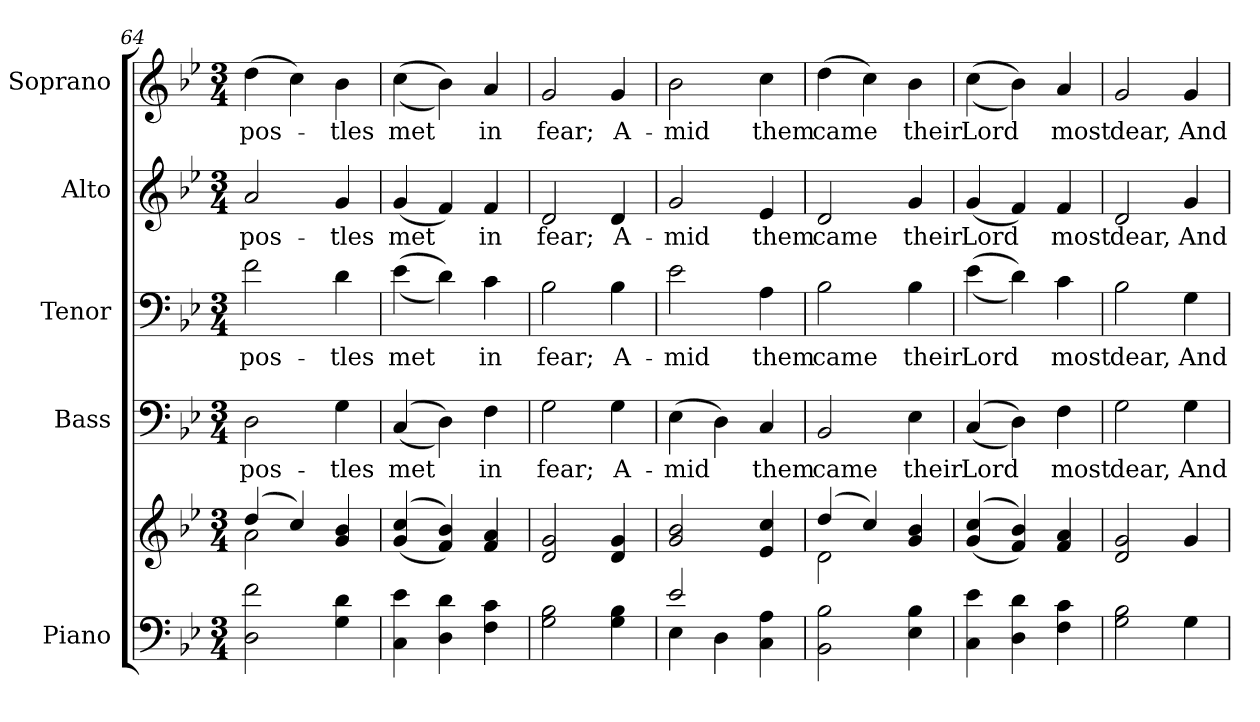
**kern	**kern	**kern	**text	**kern	**text	**kern	**text	**kern	**text
*part5	*part5	*part4	*part4	*part3	*part3	*part2	*part2	*part1	*part1
*staff6	*staff5	*staff4	*staff4	*staff3	*staff3	*staff2	*staff2	*staff1	*staff1
*I"Piano	*	*I"Bass	*	*I"Tenor	*	*I"Alto	*	*I"Soprano	*
*I'Pno.	*	*I'B.	*	*I'T.	*	*I'A.	*	*I'S.	*
!!LO:PB:g=z
*clefF4	*clefG2	*clefF4	*	*clefF4	*	*clefG2	*	*clefG2	*
*k[b-e-]	*k[b-e-]	*k[b-e-]	*	*k[b-e-]	*	*k[b-e-]	*	*k[b-e-]	*
*B-:	*B-:	*B-:	*	*B-:	*	*B-:	*	*B-:	*
*M3/4	*M3/4	*M3/4	*	*M3/4	*	*M3/4	*	*M3/4	*
=64	=64	=64	=64	=64	=64	=64	=64	=64	=64
*	*^	*	*	*	*	*	*	*	*
!	!	!	!	!LO:LY:b:color=#000000	!	!	!	!	!	!
!	!	!	!	!	!	!LO:LY:b:color=#000000	!	!	!	!
!	!	!	!	!	!	!	!	!LO:LY:b:color=#000000	!	!
!	!	!	!	!	!	!	!	!	!	!LO:LY:b:color=#000000
2Di\ 2fi	(4ddi/	2ai\	2Di\	pos-	2fi\	pos-	2ai/	pos-	(4ddi\	pos-
.	4cci/)	.	.	.	.	.	.	.	4cci\)	.
!	!	!	!	!LO:LY:b:color=#000000	!	!	!	!	!	!
!	!	!	!	!	!	!LO:LY:b:color=#000000	!	!	!	!
!	!	!	!	!	!	!	!	!LO:LY:b:color=#000000	!	!
!	!	!	!	!	!	!	!	!	!	!LO:LY:b:color=#000000
4Gi\ 4di	4gi/ 4b-i	4ryy	4Gi\	-tles	4di\	-tles	4gi/	-tles	4b-i\	-tles
*	*v	*v	*	*	*	*	*	*	*	*
=65	=65	=65	=65	=65	=65	=65	=65	=65	=65
*	*^	*	*	*	*	*	*	*	*
!	!	!	!	!LO:LY:b:color=#000000	!	!	!	!	!	!
*	*v	*v	*	*	*	*	*	*	*	*
*	*^	*	*	*	*	*	*	*	*
!	!	!	!	!	!	!LO:LY:b:color=#000000	!	!	!	!
*	*v	*v	*	*	*	*	*	*	*	*
*	*^	*	*	*	*	*	*	*	*
!	!	!	!	!	!	!	!	!LO:LY:b:color=#000000	!	!
*	*v	*v	*	*	*	*	*	*	*	*
*	*^	*	*	*	*	*	*	*	*
!	!	!	!	!	!	!	!	!	!	!LO:LY:b:color=#000000
*	*v	*v	*	*	*	*	*	*	*	*
4Ci\ 4e-i	((4gi/ 4cci	((4Ci/	met	((4e-i\	met	(4gi/	met	((4cci\	met
4Di\ 4di	4fi/ 4b-i))	4Di\))	.	4di\))	.	4fi/)	.	4b-i\))	.
!	!	!	!LO:LY:b:color=#000000	!	!	!	!	!	!
!	!	!	!	!	!LO:LY:b:color=#000000	!	!	!	!
!	!	!	!	!	!	!	!LO:LY:b:color=#000000	!	!
!	!	!	!	!	!	!	!	!	!LO:LY:b:color=#000000
4Fi\ 4ci	4fi/ 4ai	4Fi\	in	4ci\	in	4fi/	in	4ai/	in
!!LO:PB:g=z
=66	=66	=66	=66	=66	=66	=66	=66	=66	=66
!	!	!	!LO:LY:b:color=#000000	!	!	!	!	!	!
!	!	!	!	!	!LO:LY:b:color=#000000	!	!	!	!
!	!	!	!	!	!	!	!LO:LY:b:color=#000000	!	!
!	!	!	!	!	!	!	!	!	!LO:LY:b:color=#000000
2Gi\ 2B-i	2di/ 2gi	2Gi\	fear;	2B-i\	fear;	2di/	fear;	2gi/	fear;
!	!	!	!LO:LY:b:color=#000000	!	!	!	!	!	!
!	!	!	!	!	!LO:LY:b:color=#000000	!	!	!	!
!	!	!	!	!	!	!	!LO:LY:b:color=#000000	!	!
!	!	!	!	!	!	!	!	!	!LO:LY:b:color=#000000
4Gi\ 4B-i	4di/ 4gi	4Gi\	A-	4B-i\	A-	4di/	A-	4gi/	A-
=67	=67	=67	=67	=67	=67	=67	=67	=67	=67
*^	*	*	*	*	*	*	*	*	*
!	!	!	!	!LO:LY:b:color=#000000	!	!	!	!	!	!
!	!	!	!	!	!	!LO:LY:b:color=#000000	!	!	!	!
!	!	!	!	!	!	!	!	!LO:LY:b:color=#000000	!	!
!	!	!	!	!	!	!	!	!	!	!LO:LY:b:color=#000000
2e-i/	4E-i\	2gi/ 2b-i	(4E-i\	-mid	2e-i\	-mid	2gi/	-mid	2b-i\	-mid
.	4Di\	.	4Di\)	.	.	.	.	.	.	.
!	!	!	!	!LO:LY:b:color=#000000	!	!	!	!	!	!
!	!	!	!	!	!	!LO:LY:b:color=#000000	!	!	!	!
!	!	!	!	!	!	!	!	!LO:LY:b:color=#000000	!	!
!	!	!	!	!	!	!	!	!	!	!LO:LY:b:color=#000000
4Ci\ 4Ai	4ryy	4e-i/ 4cci	4Ci/	them	4Ai\	them	4e-i/	them	4cci\	them
*v	*v	*	*	*	*	*	*	*	*	*
!!LO:PB:g=z
=68	=68	=68	=68	=68	=68	=68	=68	=68	=68
*	*^	*	*	*	*	*	*	*	*
*^	*	*	*	*	*	*	*	*	*	*
!	!	!	!	!	!LO:LY:b:color=#000000	!	!	!	!	!	!
*v	*v	*	*	*	*	*	*	*	*	*	*
*^	*	*	*	*	*	*	*	*	*	*
!	!	!	!	!	!	!	!LO:LY:b:color=#000000	!	!	!	!
*v	*v	*	*	*	*	*	*	*	*	*	*
*^	*	*	*	*	*	*	*	*	*	*
!	!	!	!	!	!	!	!	!	!LO:LY:b:color=#000000	!	!
*v	*v	*	*	*	*	*	*	*	*	*	*
*^	*	*	*	*	*	*	*	*	*	*
!	!	!	!	!	!	!	!	!	!	!	!LO:LY:b:color=#000000
*v	*v	*	*	*	*	*	*	*	*	*	*
2BB-i\ 2B-i	(4ddi/	2di\	2BB-i/	came	2B-i\	came	2di/	came	(4ddi\	came
.	4cci/)	.	.	.	.	.	.	.	4cci\)	.
!	!	!	!	!LO:LY:b:color=#000000	!	!	!	!	!	!
!	!	!	!	!	!	!LO:LY:b:color=#000000	!	!	!	!
!	!	!	!	!	!	!	!	!LO:LY:b:color=#000000	!	!
!	!	!	!	!	!	!	!	!	!	!LO:LY:b:color=#000000
4E-i\ 4B-i	4gi/ 4b-i	4ryy	4E-i\	their	4B-i\	their	4gi/	their	4b-i\	their
*	*v	*v	*	*	*	*	*	*	*	*
=69	=69	=69	=69	=69	=69	=69	=69	=69	=69
*	*^	*	*	*	*	*	*	*	*
!	!	!	!	!LO:LY:b:color=#000000	!	!	!	!	!	!
*	*v	*v	*	*	*	*	*	*	*	*
*	*^	*	*	*	*	*	*	*	*
!	!	!	!	!	!	!LO:LY:b:color=#000000	!	!	!	!
*	*v	*v	*	*	*	*	*	*	*	*
*	*^	*	*	*	*	*	*	*	*
!	!	!	!	!	!	!	!	!LO:LY:b:color=#000000	!	!
*	*v	*v	*	*	*	*	*	*	*	*
*	*^	*	*	*	*	*	*	*	*
!	!	!	!	!	!	!	!	!	!	!LO:LY:b:color=#000000
*	*v	*v	*	*	*	*	*	*	*	*
4Ci\ 4e-i	((4gi/ 4cci	((4Ci/	Lord	((4e-i\	Lord	(4gi/	Lord	((4cci\	Lord
4Di\ 4di	4fi/ 4b-i))	4Di\))	.	4di\))	.	4fi/)	.	4b-i\))	.
!	!	!	!LO:LY:b:color=#000000	!	!	!	!	!	!
!	!	!	!	!	!LO:LY:b:color=#000000	!	!	!	!
!	!	!	!	!	!	!	!LO:LY:b:color=#000000	!	!
!	!	!	!	!	!	!	!	!	!LO:LY:b:color=#000000
4Fi\ 4ci	4fi/ 4ai	4Fi\	most	4ci\	most	4fi/	most	4ai/	most
!!LO:PB:g=z
=70	=70	=70	=70	=70	=70	=70	=70	=70	=70
!	!	!	!LO:LY:b:color=#000000	!	!	!	!	!	!
!	!	!	!	!	!LO:LY:b:color=#000000	!	!	!	!
!	!	!	!	!	!	!	!LO:LY:b:color=#000000	!	!
!	!	!	!	!	!	!	!	!	!LO:LY:b:color=#000000
2Gi\ 2B-i	2di/ 2gi	2Gi\	dear,	2B-i\	dear,	2di/	dear,	2gi/	dear,
!	!	!	!LO:LY:b:color=#000000	!	!	!	!	!	!
!	!	!	!	!	!LO:LY:b:color=#000000	!	!	!	!
!	!	!	!	!	!	!	!LO:LY:b:color=#000000	!	!
!	!	!	!	!	!	!	!	!	!LO:LY:b:color=#000000
4Gi\	4gi/	4Gi\	And	4Gi\	And	4gi/	And	4gi/	And
=	=	=	=	=	=	=	=	=	=
*-	*-	*-	*-	*-	*-	*-	*-	*-	*-
